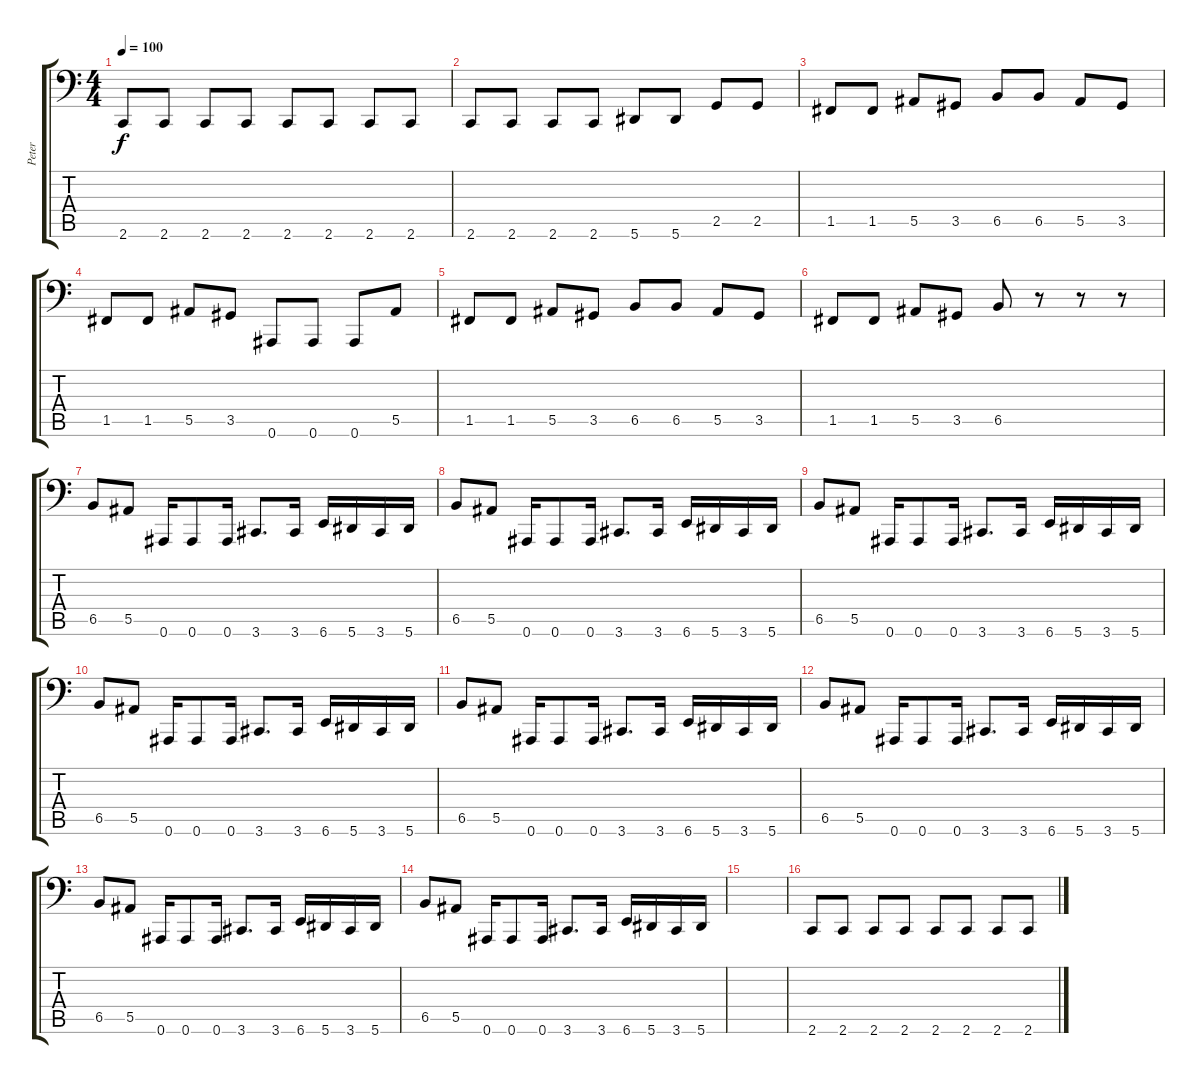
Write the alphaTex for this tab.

\track ("Peter" "Peter") {instrument electricbassfinger}
\staff {score tabs}
\tuning (C3 G2 Eb2 Bb1 F1 Bb0) {hide}
\ts (4 4)
\tempo 100
\clef f4
\ks c
2.6.8{dy f} 2.6.8 2.6.8 2.6.8 2.6.8 2.6.8 2.6.8 2.6.8 |
2.6.8 2.6.8 2.6.8 2.6.8 5.6.8 5.6.8 2.5.8 2.5.8 |
1.5.8 1.5.8 5.5.8 3.5.8 6.5.8 6.5.8 5.5.8 3.5.8 |
1.5.8 1.5.8 5.5.8 3.5.8 0.6.8 0.6.8 0.6.8 5.5.8 |
1.5.8 1.5.8 5.5.8 3.5.8 6.5.8 6.5.8 5.5.8 3.5.8 |
1.5.8 1.5.8 5.5.8 3.5.8 6.5.8 r.8 r.8 r.8 |
6.5.8 5.5.8 0.6.16 0.6.8 0.6.16 3.6.8{d} 3.6.16 6.6.16 5.6.16 3.6.16 5.6.16 |
6.5.8 5.5.8 0.6.16 0.6.8 0.6.16 3.6.8{d} 3.6.16 6.6.16 5.6.16 3.6.16 5.6.16 |
6.5.8 5.5.8 0.6.16 0.6.8 0.6.16 3.6.8{d} 3.6.16 6.6.16 5.6.16 3.6.16 5.6.16 |
6.5.8 5.5.8 0.6.16 0.6.8 0.6.16 3.6.8{d} 3.6.16 6.6.16 5.6.16 3.6.16 5.6.16 |
6.5.8 5.5.8 0.6.16 0.6.8 0.6.16 3.6.8{d} 3.6.16 6.6.16 5.6.16 3.6.16 5.6.16 |
6.5.8 5.5.8 0.6.16 0.6.8 0.6.16 3.6.8{d} 3.6.16 6.6.16 5.6.16 3.6.16 5.6.16 |
6.5.8 5.5.8 0.6.16 0.6.8 0.6.16 3.6.8{d} 3.6.16 6.6.16 5.6.16 3.6.16 5.6.16 |
6.5.8 5.5.8 0.6.16 0.6.8 0.6.16 3.6.8{d} 3.6.16 6.6.16 5.6.16 3.6.16 5.6.16 |
|
2.6.8 2.6.8 2.6.8 2.6.8 2.6.8 2.6.8 2.6.8 2.6.8
